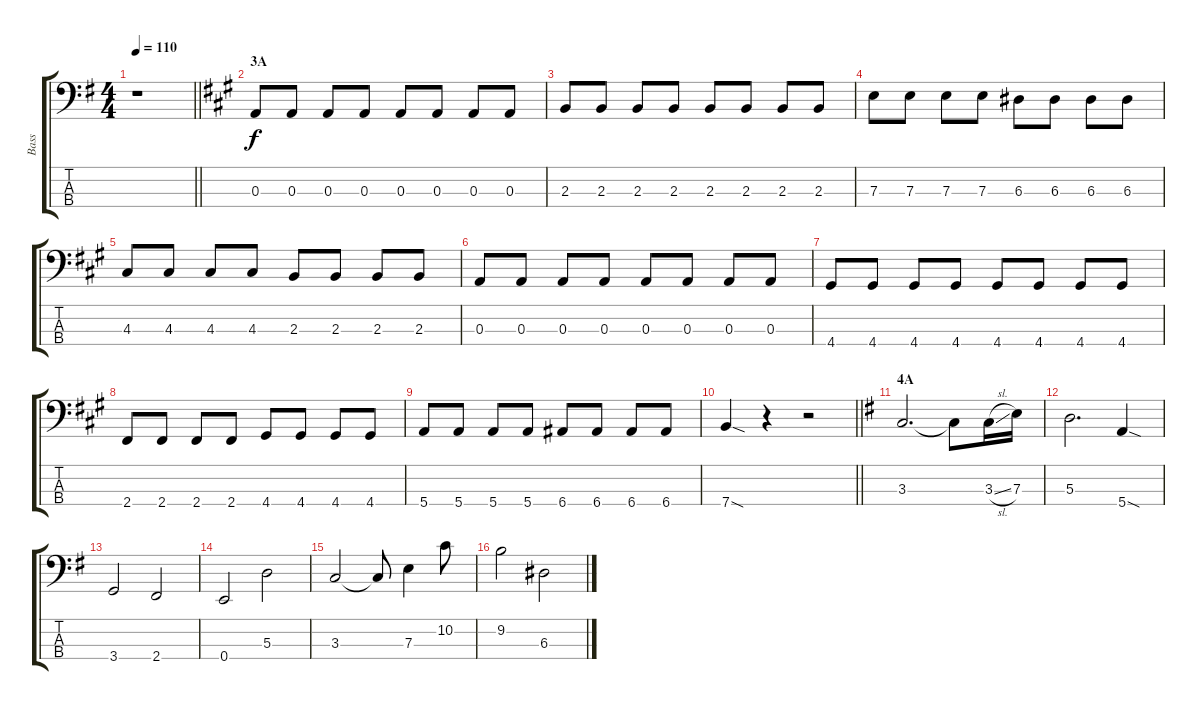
\track ("Bass" "Bass") {instrument electricbassfinger}
\staff {score tabs}
\tuning (G2 D2 A1 E1) {hide}
\ts (4 4)
\tempo 110
\clef f4
\barLineRight lightlight
\ks g
r.1{dy f} |
\section ("" "3A")
\ks a
0.3.8 0.3.8 0.3.8 0.3.8 0.3.8 0.3.8 0.3.8 0.3.8 |
2.3.8 2.3.8 2.3.8 2.3.8 2.3.8 2.3.8 2.3.8 2.3.8 |
7.3.8 7.3.8 7.3.8 7.3.8 6.3.8 6.3.8 6.3.8 6.3.8 |
4.3.8 4.3.8 4.3.8 4.3.8 2.3.8 2.3.8 2.3.8 2.3.8 |
0.3.8 0.3.8 0.3.8 0.3.8 0.3.8 0.3.8 0.3.8 0.3.8 |
4.4.8 4.4.8 4.4.8 4.4.8 4.4.8 4.4.8 4.4.8 4.4.8 |
2.4.8 2.4.8 2.4.8 2.4.8 4.4.8 4.4.8 4.4.8 4.4.8 |
5.4.8 5.4.8 5.4.8 5.4.8 6.4.8 6.4.8 6.4.8 6.4.8 |
\barLineRight lightlight
7.4{sod}.4 r.4 r.2 |
\section ("" "4A")
\ks g
3.3.2{d} 3.3{t}.8 3.3{sl}.16 7.3.16 |
5.3.2{d} 5.4{sod}.4 |
3.4.2 2.4.2 |
0.4.2 5.3.2 |
3.3.2 3.3{t}.8 7.3.4 10.2.8 |
9.2.2 6.3.2
